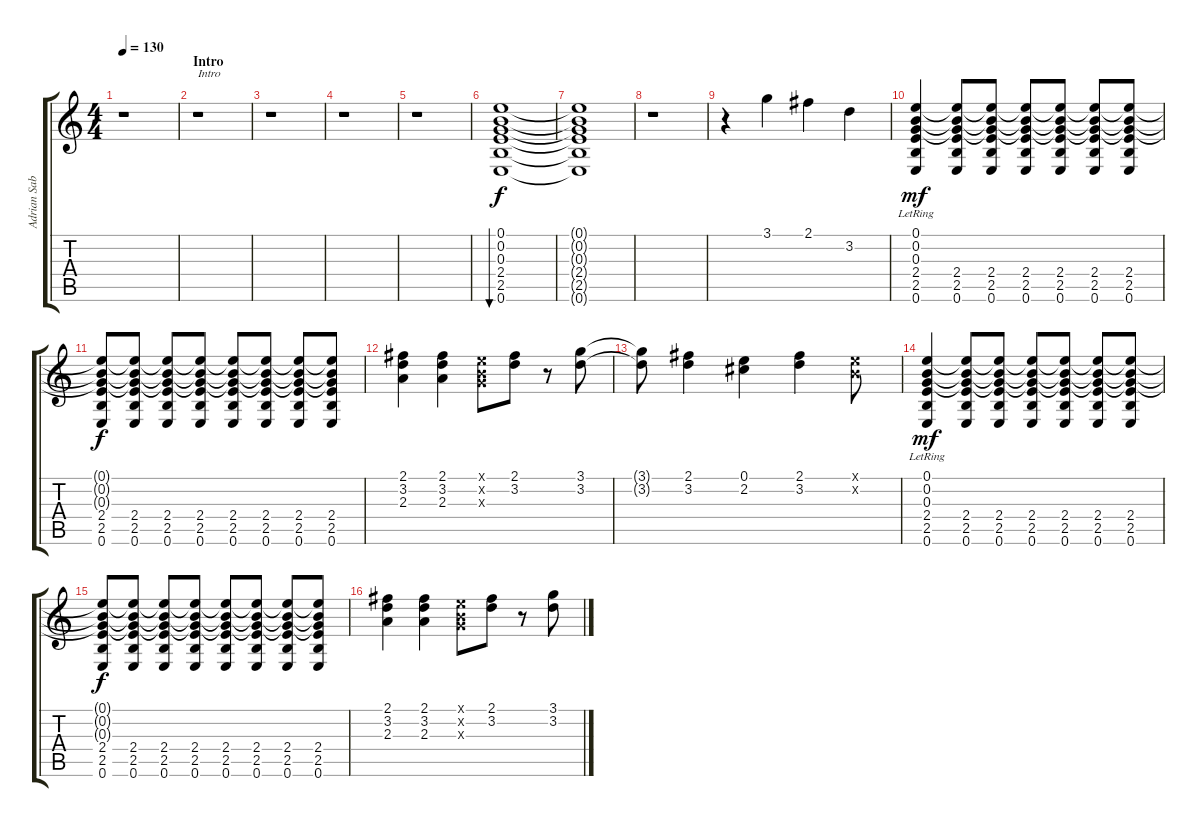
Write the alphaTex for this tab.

\track ("Adrian Sabbath" "Adrian Sab") {instrument acousticguitarsteel}
\staff {score tabs}
\tuning (E4 B3 G3 D3 A2 E2) {hide}
\ts (4 4)
\tempo 130
\clef g2
\ks c
r.1{dy f instrument acousticguitarsteel} |
\section ("" "Intro")
r.1{txt "Intro"} |
r.1 |
r.1 |
r.1 |
(0.1 0.2 0.3 2.4 2.5 0.6).1{bu 240} |
(0.1{t} 0.2{t} 0.3{t} 2.4{t} 2.5{t} 0.6{t}).1 |
r.1 |
r.4 3.1.4 2.1.4 3.2.4 |
(0.1{lr} 0.2{lr} 0.3{lr} 2.4 2.5 0.6).4{dy mf} (0.1{t} 0.2{t} 0.3{t} 2.4 2.5 0.6).8 (0.1{t} 0.2{t} 0.3{t} 2.4 2.5 0.6).8 (0.1{t} 0.2{t} 0.3{t} 2.4 2.5 0.6).8 (0.1{t} 0.2{t} 0.3{t} 2.4 2.5 0.6).8 (0.1{t} 0.2{t} 0.3{t} 2.4 2.5 0.6).8 (0.1{t} 0.2{t} 0.3{t} 2.4 2.5 0.6).8 |
(0.1{t} 0.2{t} 0.3{t} 2.4 2.5 0.6).8{dy f} (0.1{t} 0.2{t} 0.3{t} 2.4 2.5 0.6).8 (0.1{t} 0.2{t} 0.3{t} 2.4 2.5 0.6).8 (0.1{t} 0.2{t} 0.3{t} 2.4 2.5 0.6).8 (0.1{t} 0.2{t} 0.3{t} 2.4 2.5 0.6).8 (0.1{t} 0.2{t} 0.3{t} 2.4 2.5 0.6).8 (0.1{t} 0.2{t} 0.3{t} 2.4 2.5 0.6).8 (0.1{t} 0.2{t} 0.3{t} 2.4 2.5 0.6).8 |
(2.1 3.2 2.3).4 (2.1 3.2 2.3).4 (0.1{x} 0.2{x} 0.3{x}).8 (2.1 3.2).8 r.8 (3.1 3.2).8 |
(3.1{t} 3.2{t}).8 (2.1 3.2).4 (0.1 2.2).4 (2.1 3.2).4 (0.1{x} 0.2{x}).8 |
(0.1{lr} 0.2{lr} 0.3{lr} 2.4 2.5 0.6).4{dy mf} (0.1{t} 0.2{t} 0.3{t} 2.4 2.5 0.6).8 (0.1{t} 0.2{t} 0.3{t} 2.4 2.5 0.6).8 (0.1{t} 0.2{t} 0.3{t} 2.4 2.5 0.6).8 (0.1{t} 0.2{t} 0.3{t} 2.4 2.5 0.6).8 (0.1{t} 0.2{t} 0.3{t} 2.4 2.5 0.6).8 (0.1{t} 0.2{t} 0.3{t} 2.4 2.5 0.6).8 |
(0.1{t} 0.2{t} 0.3{t} 2.4 2.5 0.6).8{dy f} (0.1{t} 0.2{t} 0.3{t} 2.4 2.5 0.6).8 (0.1{t} 0.2{t} 0.3{t} 2.4 2.5 0.6).8 (0.1{t} 0.2{t} 0.3{t} 2.4 2.5 0.6).8 (0.1{t} 0.2{t} 0.3{t} 2.4 2.5 0.6).8 (0.1{t} 0.2{t} 0.3{t} 2.4 2.5 0.6).8 (0.1{t} 0.2{t} 0.3{t} 2.4 2.5 0.6).8 (0.1{t} 0.2{t} 0.3{t} 2.4 2.5 0.6).8 |
(2.1 3.2 2.3).4 (2.1 3.2 2.3).4 (0.1{x} 0.2{x} 0.3{x}).8 (2.1 3.2).8 r.8 (3.1 3.2).8
